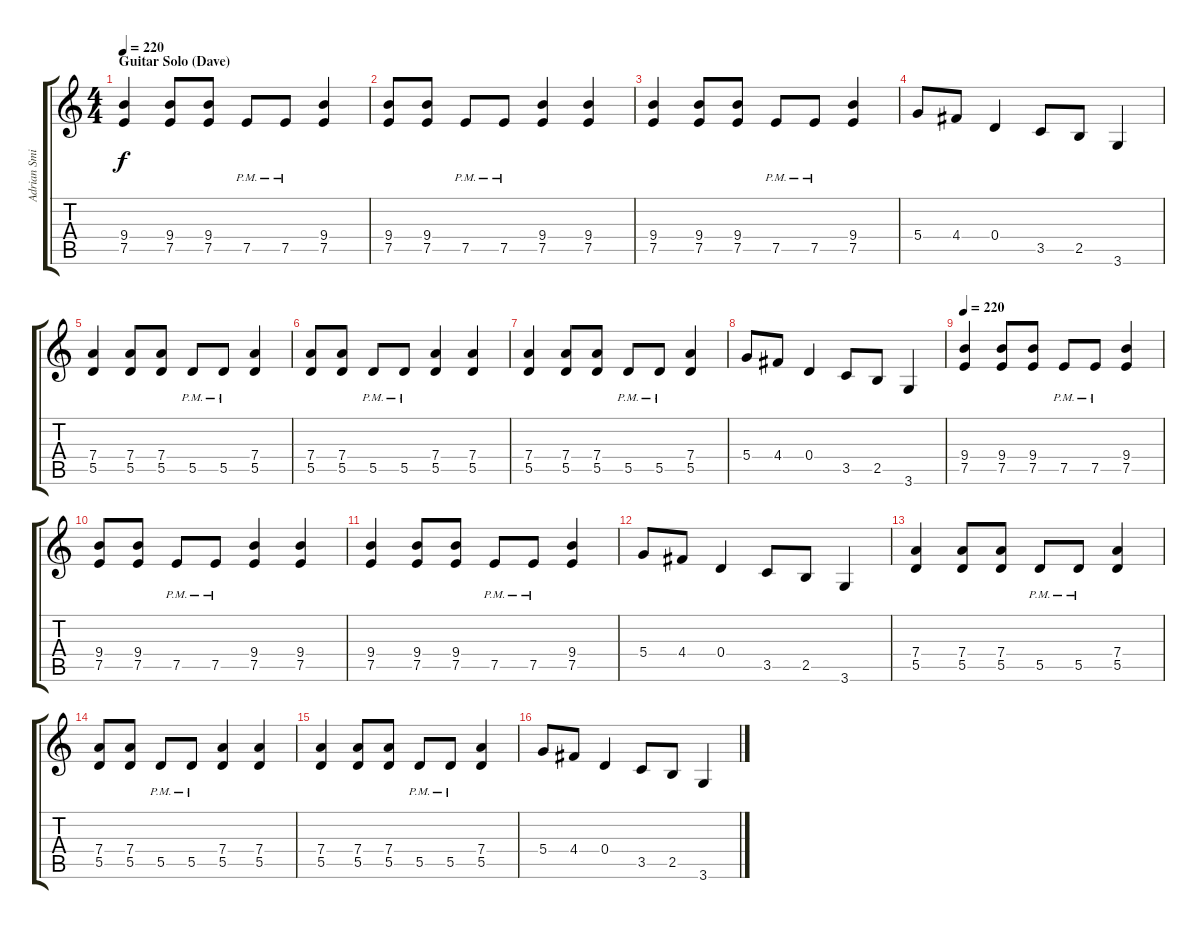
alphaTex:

\track ("Adrian Smith (Guitar-2)" "Adrian Smi") {instrument overdrivenguitar}
\staff {score tabs}
\tuning (E4 B3 G3 D3 A2 E2) {hide}
\ts (4 4)
\section ("" "Guitar Solo (Dave)")
\tempo 220
\clef g2
\ks c
(9.4 7.5).4{dy f} (9.4 7.5).8 (9.4 7.5).8 7.5{pm}.8 7.5{pm}.8 (9.4 7.5).4 |
(9.4 7.5).8 (9.4 7.5).8 7.5{pm}.8 7.5{pm}.8 (9.4 7.5).4 (9.4 7.5).4 |
(9.4 7.5).4 (9.4 7.5).8 (9.4 7.5).8 7.5{pm}.8 7.5{pm}.8 (9.4 7.5).4 |
5.4.8 4.4.8 0.4.4 3.5.8 2.5.8 3.6.4 |
(7.4 5.5).4 (7.4 5.5).8 (7.4 5.5).8 5.5{pm}.8 5.5{pm}.8 (7.4 5.5).4 |
(7.4 5.5).8 (7.4 5.5).8 5.5{pm}.8 5.5{pm}.8 (7.4 5.5).4 (7.4 5.5).4 |
(7.4 5.5).4 (7.4 5.5).8 (7.4 5.5).8 5.5{pm}.8 5.5{pm}.8 (7.4 5.5).4 |
5.4.8 4.4.8 0.4.4 3.5.8 2.5.8 3.6.4 |
\tempo 220
(9.4 7.5).4 (9.4 7.5).8 (9.4 7.5).8 7.5{pm}.8 7.5{pm}.8 (9.4 7.5).4 |
(9.4 7.5).8 (9.4 7.5).8 7.5{pm}.8 7.5{pm}.8 (9.4 7.5).4 (9.4 7.5).4 |
(9.4 7.5).4 (9.4 7.5).8 (9.4 7.5).8 7.5{pm}.8 7.5{pm}.8 (9.4 7.5).4 |
5.4.8 4.4.8 0.4.4 3.5.8 2.5.8 3.6.4 |
(7.4 5.5).4 (7.4 5.5).8 (7.4 5.5).8 5.5{pm}.8 5.5{pm}.8 (7.4 5.5).4 |
(7.4 5.5).8 (7.4 5.5).8 5.5{pm}.8 5.5{pm}.8 (7.4 5.5).4 (7.4 5.5).4 |
(7.4 5.5).4 (7.4 5.5).8 (7.4 5.5).8 5.5{pm}.8 5.5{pm}.8 (7.4 5.5).4 |
5.4.8 4.4.8 0.4.4 3.5.8 2.5.8 3.6.4
